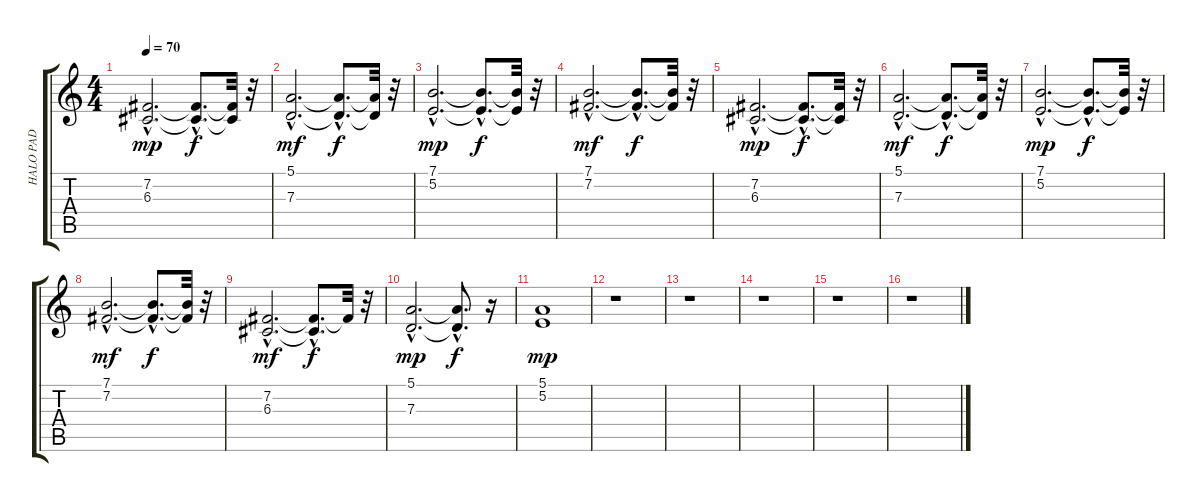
\track ("HALO PAD" "HALO PAD") {instrument pad7halo}
\staff {score tabs}
\tuning (E4 B3 G3 D3 A2 E2) {hide}
\ts (4 4)
\tempo 70
\clef g2
\ks c
(7.2{hac} 6.3{hac}).2{d dy mp} (7.2{hac t} 6.3{hac t}).8{d dy f} (7.2{t} 6.3{t}).32 r.32 |
(5.1{hac} 7.3{hac}).2{d dy mf} (5.1{hac t} 7.3{hac t}).8{d dy f} (5.1{t} 7.3{t}).32 r.32 |
(7.1{hac} 5.2{hac}).2{d dy mp} (7.1{hac t} 5.2{hac t}).8{d dy f} (7.1{t} 5.2{t}).32 r.32 |
(7.1{hac} 7.2{hac}).2{d dy mf} (7.1{hac t} 7.2{hac t}).8{d dy f} (7.1{t} 7.2{t}).32 r.32 |
(7.2{hac} 6.3{hac}).2{d dy mp} (7.2{hac t} 6.3{hac t}).8{d dy f} (7.2{t} 6.3{t}).32 r.32 |
(5.1{hac} 7.3{hac}).2{d dy mf} (5.1{hac t} 7.3{hac t}).8{d dy f} (5.1{t} 7.3{t}).32 r.32 |
(7.1{hac} 5.2{hac}).2{d dy mp} (7.1{hac t} 5.2{hac t}).8{d dy f} (7.1{t} 5.2{t}).32 r.32 |
(7.1{hac} 7.2{hac}).2{d dy mf} (7.1{hac t} 7.2{hac t}).8{d dy f} (7.1{t} 7.2{t}).32 r.32 |
(7.2{hac} 6.3{hac}).2{d dy mf} (7.2{hac t} 6.3{hac t}).8{d dy f} 7.2{t}.32 r.32 |
(5.1{hac} 7.3{hac}).2{d dy mp} (5.1{hac t} 7.3{hac t}).8{d dy f} r.16 |
(5.1 5.2).1{dy mp} |
r.1 |
r.1 |
r.1 |
r.1 |
r.1
